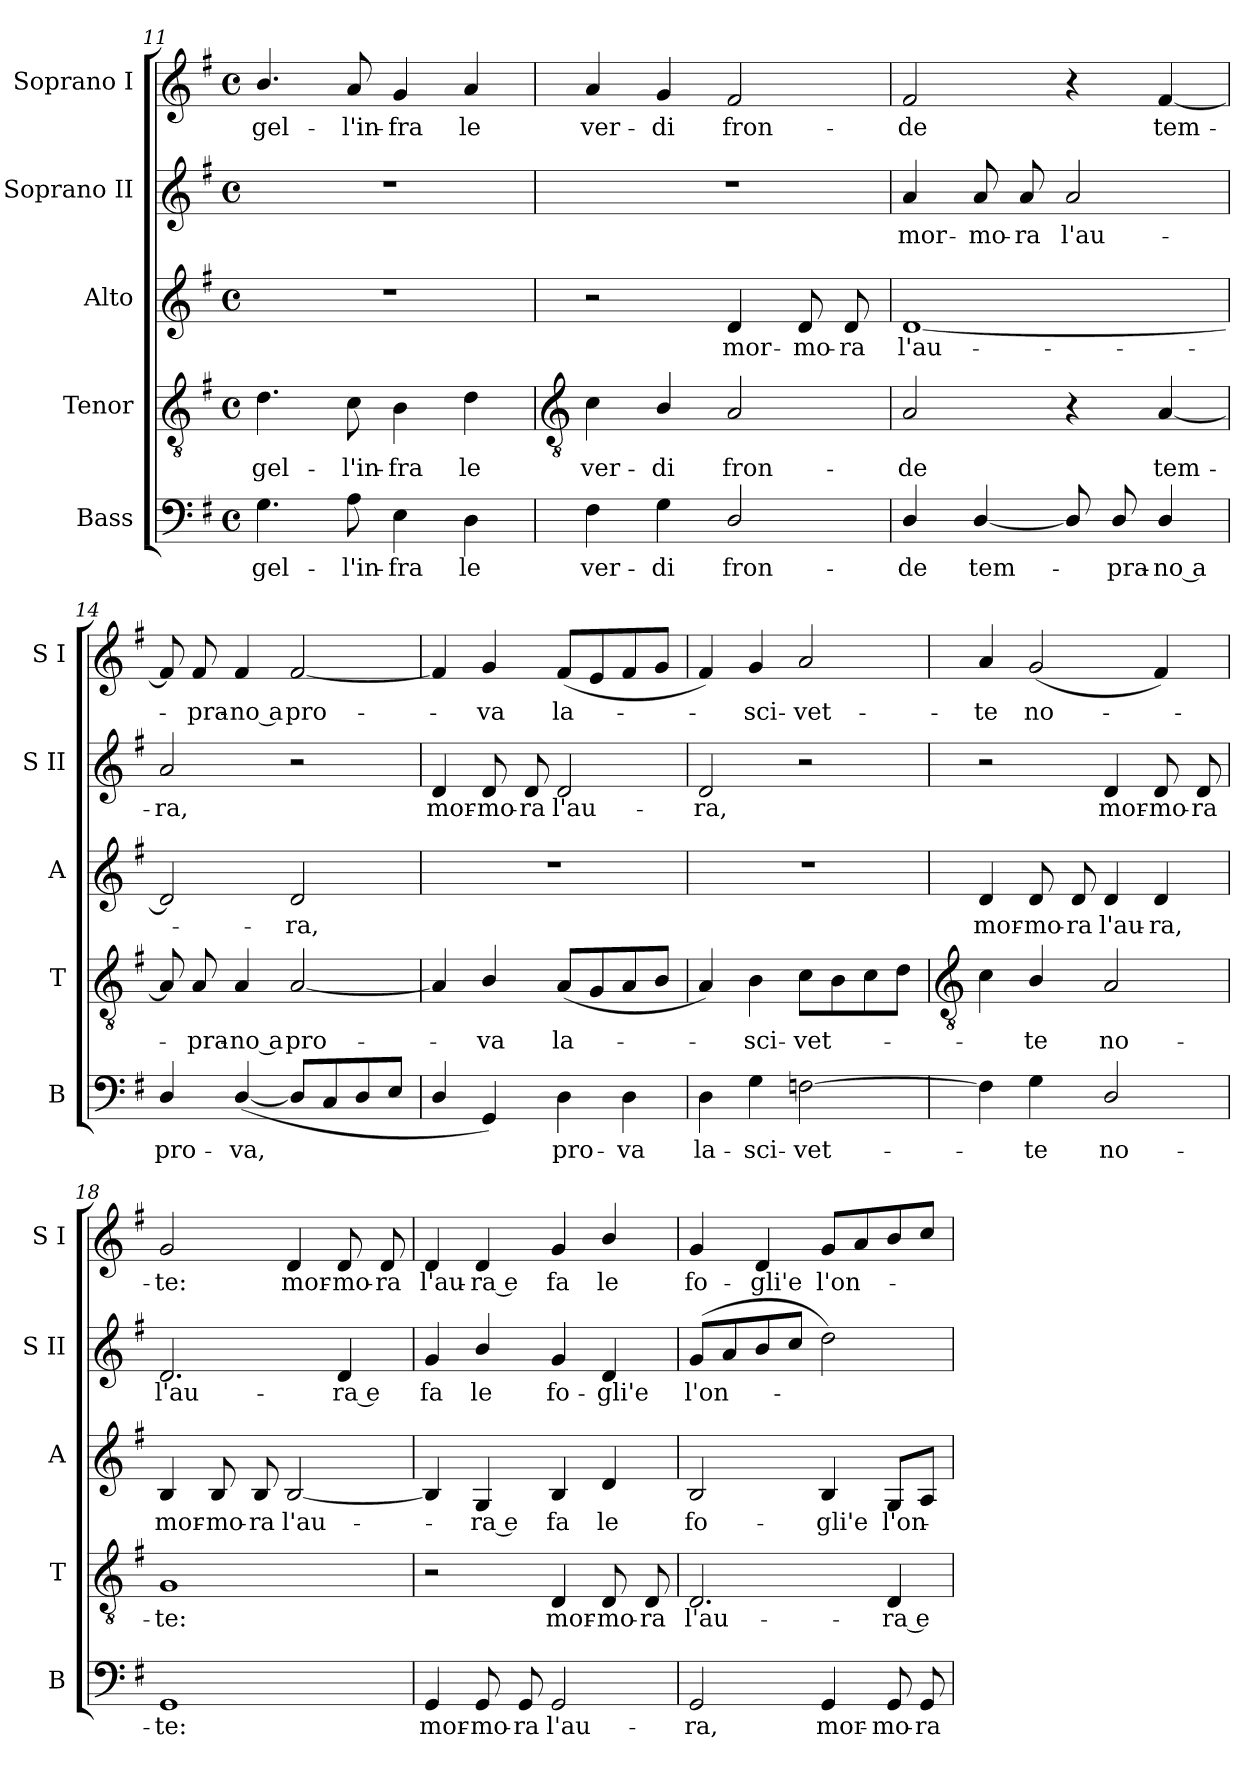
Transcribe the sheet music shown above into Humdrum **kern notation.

**kern	**text	**kern	**text	**kern	**text	**kern	**text	**kern	**text
*part5	*part5	*part4	*part4	*part3	*part3	*part2	*part2	*part1	*part1
*staff5	*staff5	*staff4	*staff4	*staff3	*staff3	*staff2	*staff2	*staff1	*staff1
*I"Bass	*	*I"Tenor	*	*I"Alto	*	*I"Soprano II	*	*I"Soprano I	*
*I'B	*	*I'T	*	*I'A	*	*I'S II	*	*I'S I	*
*clefF4	*	*clefGv2	*	*clefG2	*	*clefG2	*	*clefG2	*
*k[f#]	*	*k[f#]	*	*k[f#]	*	*k[f#]	*	*k[f#]	*
*G:	*	*G:	*	*G:	*	*G:	*	*G:	*
*M4/4	*	*M4/4	*	*M4/4	*	*M4/4	*	*M4/4	*
*met(c)	*	*met(c)	*	*met(c)	*	*met(c)	*	*met(c)	*
=11	=11	=11	=11	=11	=11	=11	=11	=11	=11
!	!LO:LY:b	!	!LO:LY:b	!	!	!	!	!	!LO:LY:b
4.G	-gel-	4.d	-gel-	1r	.	1r	.	4.b/	-gel-
!	!LO:LY:b	!	!LO:LY:b	!	!	!	!	!	!LO:LY:b
8A	-l'in-	8c	-l'in-	.	.	.	.	8a	-l'in-
!	!LO:LY:b	!	!LO:LY:b	!	!	!	!	!	!LO:LY:b
4E	-fra	4B	-fra	.	.	.	.	4g	-fra
!	!LO:LY:b	!	!LO:LY:b	!	!	!	!	!	!LO:LY:b
4D	le	4d	le	.	.	.	.	4a	le
!!LO:LB:g=z
=12	=12	=12	=12	=12	=12	=12	=12	=12	=12
*	*	*clefGv2	*	*	*	*	*	*	*
!	!LO:LY:b	!	!LO:LY:b	!	!	!	!	!	!LO:LY:b
4F#	ver-	4c	ver-	2r	.	1r	.	4a	ver-
!	!LO:LY:b	!	!LO:LY:b	!	!	!	!	!	!LO:LY:b
4G	-di	4B/	-di	.	.	.	.	4g	-di
!	!LO:LY:b	!	!LO:LY:b	!	!LO:LY:b	!	!	!	!LO:LY:b
2D/	fron-	2A	fron-	4d	mor-	.	.	2f#	fron-
!	!	!	!	!	!LO:LY:b	!	!	!	!
.	.	.	.	8d	-mo-	.	.	.	.
!	!	!	!	!	!LO:LY:b	!	!	!	!
.	.	.	.	8d	-ra	.	.	.	.
=13	=13	=13	=13	=13	=13	=13	=13	=13	=13
!	!LO:LY:b	!	!LO:LY:b	!	!LO:LY:b	!	!LO:LY:b	!	!LO:LY:b
4D/	-de	2A	-de	[1d	l'au-	4a	mor-	2f#	-de
!	!LO:LY:b	!	!	!	!	!	!LO:LY:b	!	!
[4D/	tem-	.	.	.	.	8a	-mo-	.	.
!	!	!	!	!	!	!	!LO:LY:b	!	!
.	.	.	.	.	.	8a	-ra	.	.
!	!	!	!	!	!	!	!LO:LY:b	!	!
8D/]	.	4r	.	.	.	2a	l'au-	4r	.
!	!LO:LY:b	!	!	!	!	!	!	!	!
8D/	pra-	.	.	.	.	.	.	.	.
!	!LO:LY:b	!	!LO:LY:b	!	!	!	!	!	!LO:LY:b
4D/	-no a	[4A	tem-	.	.	.	.	[4f#	tem-
=14	=14	=14	=14	=14	=14	=14	=14	=14	=14
!	!LO:LY:b	!	!	!	!	!	!LO:LY:b	!	!
4D/	pro-	8A]	.	2d]	.	2a	-ra,	8f#]	.
!	!	!	!LO:LY:b	!	!	!	!	!	!LO:LY:b
.	.	8A	pra-	.	.	.	.	8f#	pra-
!	!LO:LY:b	!	!LO:LY:b	!	!	!	!	!	!LO:LY:b
(<[4D/	-va,	4A	-no a	.	.	.	.	4f#	-no a
!	!	!	!LO:LY:b	!	!LO:LY:b	!	!	!	!LO:LY:b
8D/L]	.	[2A	pro-	2d	ra,	2r	.	[2f#	pro-
8C/	.	.	.	.	.	.	.	.	.
8D/	.	.	.	.	.	.	.	.	.
8E/J	.	.	.	.	.	.	.	.	.
=15	=15	=15	=15	=15	=15	=15	=15	=15	=15
!	!	!	!	!	!	!	!LO:LY:b	!	!
4D/	.	4A]	.	1r	.	4d	mor-	4f#]	.
!	!	!	!LO:LY:b	!	!	!	!LO:LY:b	!	!LO:LY:b
4GG)	.	4B/	va	.	.	8d	-mo-	4g	va
!	!	!	!	!	!	!	!LO:LY:b	!	!
.	.	.	.	.	.	8d	-ra	.	.
!	!LO:LY:b	!	!LO:LY:b	!	!	!	!LO:LY:b	!	!LO:LY:b
4D	pro-	(<8AL	la-	.	.	2d	l'au-	(<8f#L	la-
.	.	8G	.	.	.	.	.	8e	.
!	!LO:LY:b	!	!	!	!	!	!	!	!
4D	-va	8A	.	.	.	.	.	8f#	.
.	.	8BJ	.	.	.	.	.	8gJ	.
=16	=16	=16	=16	=16	=16	=16	=16	=16	=16
!	!LO:LY:b	!	!	!	!	!	!LO:LY:b	!	!
4D	la-	4A)	.	1r	.	2d	-ra,	4f#)	.
!	!LO:LY:b	!	!LO:LY:b	!	!	!	!	!	!LO:LY:b
4G	-sci-	4B	sci-	.	.	.	.	4g	sci-
!	!LO:LY:b	!	!LO:LY:b	!	!	!	!	!	!LO:LY:b
[2Fn	-vet-	8cL	-vet-	.	.	2r	.	2a	-vet-
.	.	8B	.	.	.	.	.	.	.
.	.	8c	.	.	.	.	.	.	.
.	.	8dJ	.	.	.	.	.	.	.
!!LO:LB:g=z
=17	=17	=17	=17	=17	=17	=17	=17	=17	=17
*	*	*clefGv2	*	*	*	*	*	*	*
!	!	!	!	!	!LO:LY:b	!	!	!	!LO:LY:b
4F]	.	4c	.	4d	mor-	2r	.	4a	-te
!	!LO:LY:b	!	!LO:LY:b	!	!LO:LY:b	!	!	!	!LO:LY:b
4G	te	4B/	te	8d	-mo-	.	.	(<2g	no-
!	!	!	!	!	!LO:LY:b	!	!	!	!
.	.	.	.	8d	-ra	.	.	.	.
!	!LO:LY:b	!	!LO:LY:b	!	!LO:LY:b	!	!LO:LY:b	!	!
2D/	no-	2A	no-	4d	l'au-	4d	mor-	.	.
!	!	!	!	!	!LO:LY:b	!	!LO:LY:b	!	!
.	.	.	.	4d	-ra,	8d	-mo-	4f#)	.
!	!	!	!	!	!	!	!LO:LY:b	!	!
.	.	.	.	.	.	8d	-ra	.	.
=18	=18	=18	=18	=18	=18	=18	=18	=18	=18
!	!LO:LY:b	!	!LO:LY:b	!	!LO:LY:b	!	!LO:LY:b	!	!LO:LY:b
1GG	-te:	1G	-te:	4B	mor-	2.d	l'au-	2g	te:
!	!	!	!	!	!LO:LY:b	!	!	!	!
.	.	.	.	8B	-mo-	.	.	.	.
!	!	!	!	!	!LO:LY:b	!	!	!	!
.	.	.	.	8B	-ra	.	.	.	.
!	!	!	!	!	!LO:LY:b	!	!	!	!LO:LY:b
.	.	.	.	[2B	l'au-	.	.	4d	mor-
!	!	!	!	!	!	!	!LO:LY:b	!	!LO:LY:b
.	.	.	.	.	.	4d	-ra e	8d	-mo-
!	!	!	!	!	!	!	!	!	!LO:LY:b
.	.	.	.	.	.	.	.	8d	-ra
=19	=19	=19	=19	=19	=19	=19	=19	=19	=19
!	!LO:LY:b	!	!	!	!	!	!LO:LY:b	!	!LO:LY:b
4GG	mor-	2r	.	4B]	.	4g	fa	4d	l'au-
!	!LO:LY:b	!	!	!	!LO:LY:b	!	!LO:LY:b	!	!LO:LY:b
8GG	-mo-	.	.	4G	ra e	4b/	le	4d	-ra e
!	!LO:LY:b	!	!	!	!	!	!	!	!
8GG	-ra	.	.	.	.	.	.	.	.
!	!LO:LY:b	!	!LO:LY:b	!	!LO:LY:b	!	!LO:LY:b	!	!LO:LY:b
2GG	l'au-	4D	mor-	4B	fa	4g	fo-	4g	fa
!	!	!	!LO:LY:b	!	!LO:LY:b	!	!LO:LY:b	!	!LO:LY:b
.	.	8D	-mo-	4d	le	4d	-gli'e	4b/	le
!	!	!	!LO:LY:b	!	!	!	!	!	!
.	.	8D	-ra	.	.	.	.	.	.
=20	=20	=20	=20	=20	=20	=20	=20	=20	=20
!	!LO:LY:b	!	!LO:LY:b	!	!LO:LY:b	!	!LO:LY:b	!	!LO:LY:b
2GG	-ra,	2.D	l'au-	2B	fo-	(<8gL	l'on-	4g	fo-
.	.	.	.	.	.	8a	.	.	.
!	!	!	!	!	!	!	!	!	!LO:LY:b
.	.	.	.	.	.	8b	.	4d	-gli'e
.	.	.	.	.	.	8ccJ	.	.	.
!	!LO:LY:b	!	!	!	!LO:LY:b	!	!	!	!LO:LY:b
4GG	mor-	.	.	4B	-gli'e	2dd)	.	8gL	l'on-
.	.	.	.	.	.	.	.	8a	.
!	!LO:LY:b	!	!LO:LY:b	!	!LO:LY:b	!	!	!	!
8GG	-mo-	4D	-ra e	8GL	l'on-	.	.	8b	.
!	!LO:LY:b	!	!	!	!	!	!	!	!
8GG	-ra	.	.	8AJ	.	.	.	8ccJ	.
=	=	=	=	=	=	=	=	=	=
*-	*-	*-	*-	*-	*-	*-	*-	*-	*-
